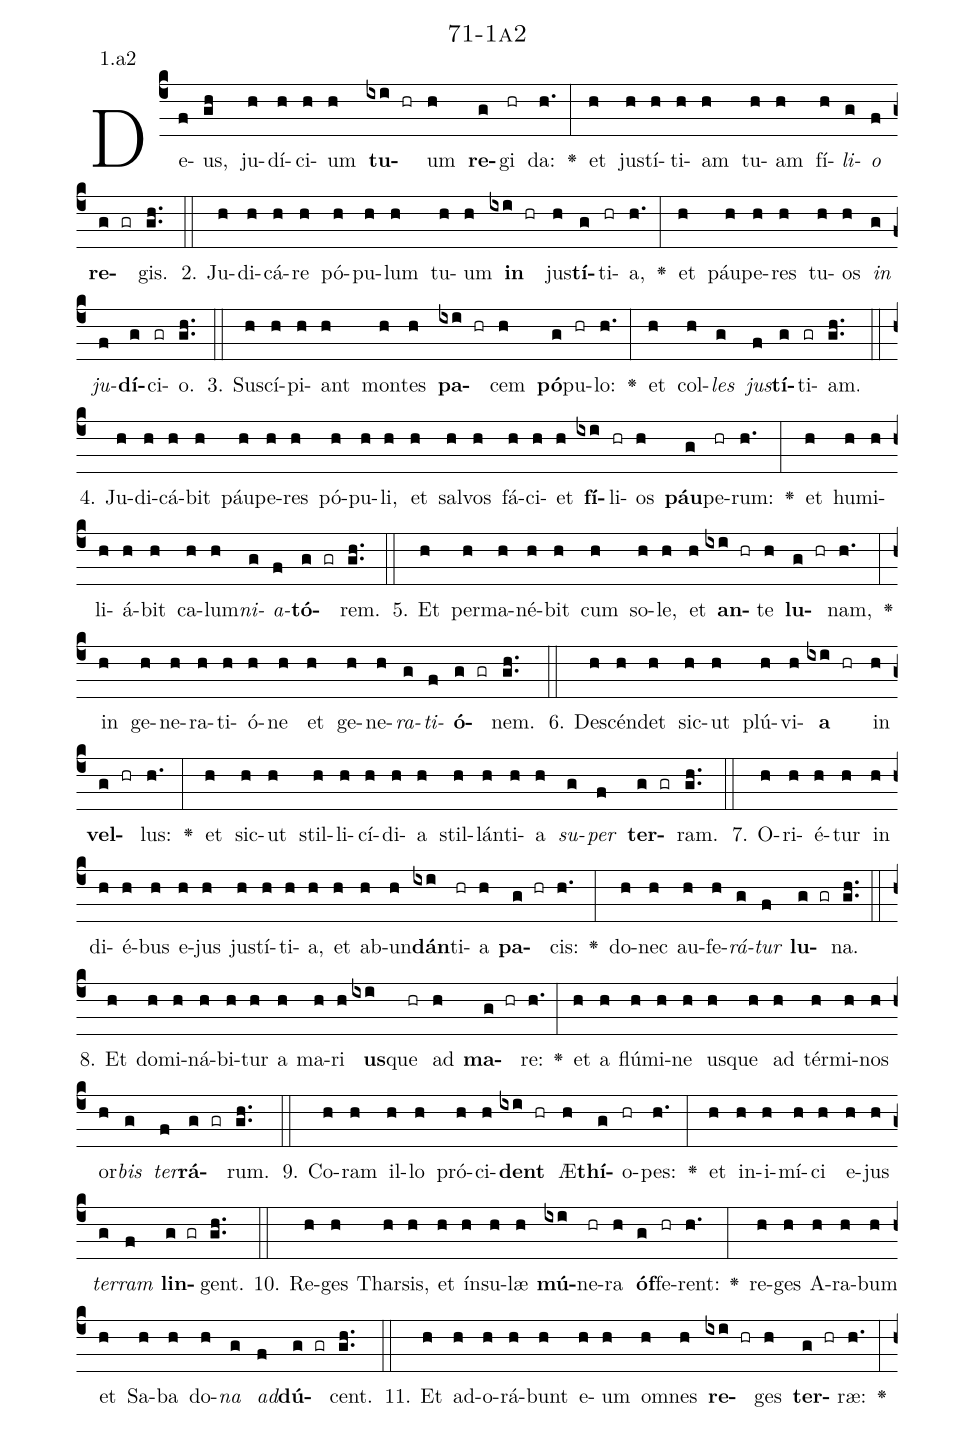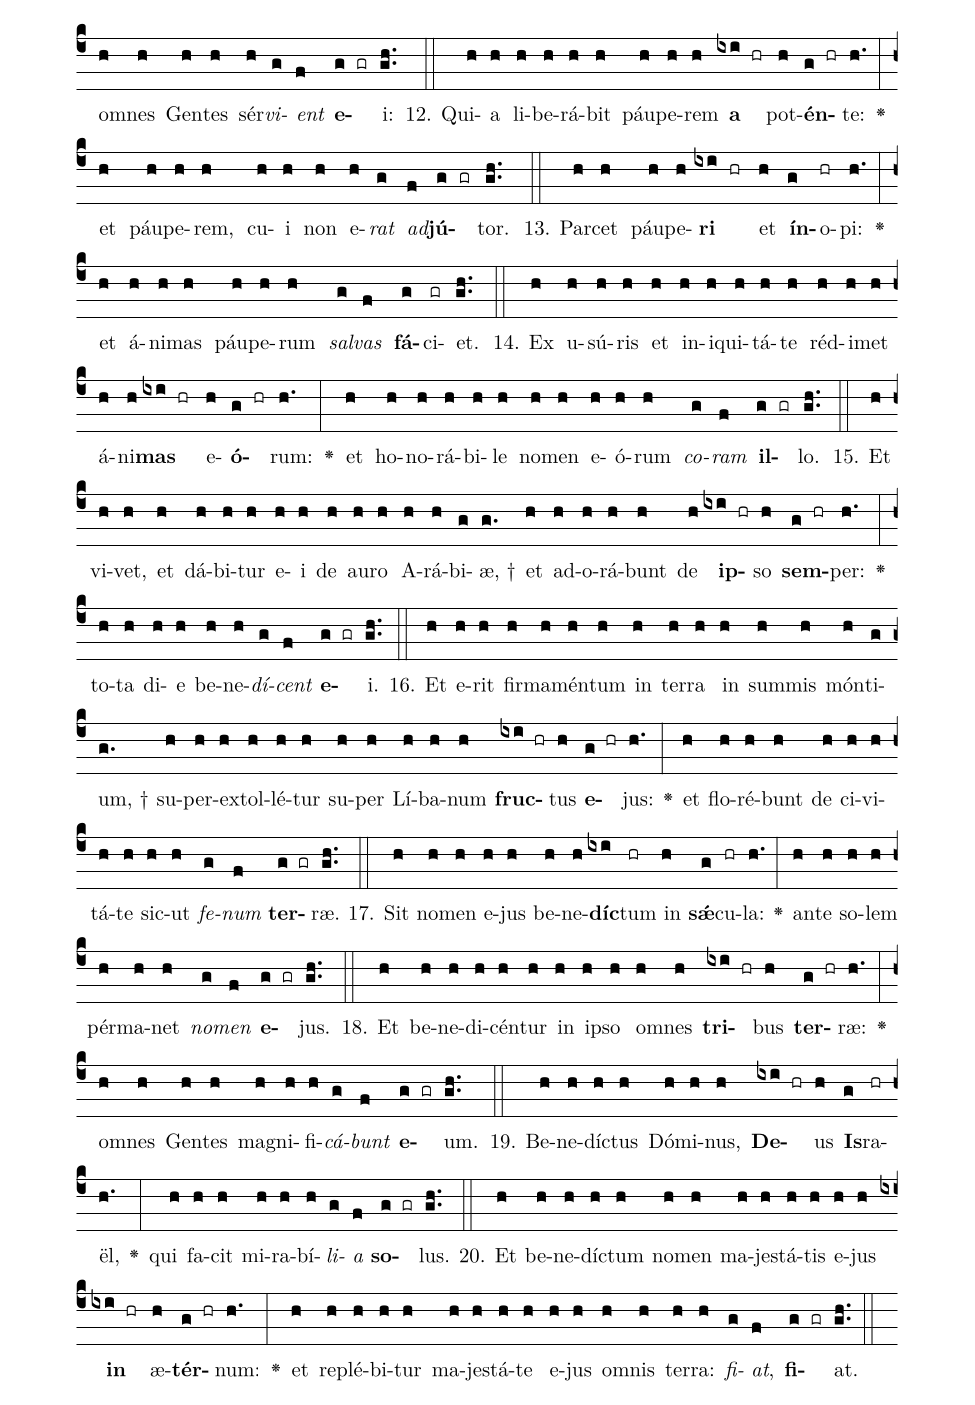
name: 71-1a2;
annotation: 1.a2;
%%
(c4)De(f)us,(gh) ju(h)dí(h)ci(h)um(h) <b>tu</b>(ixi hr)um(h) <b>re</b>(g)gi(hr) da:(h.) <v>\greheightstar</v>(:) et(h) jus(h)tí(h)ti(h)am(h) tu(h)am(h) fí(h)<i>li</i>(g)<i>o</i>(f) <b>re</b>(g gr)gis.(gh..) (::)
2. Ju(h)di(h)cá(h)re(h) pó(h)pu(h)lum(h) tu(h)um(h) <b>in</b>(ixi hr) jus(h)<b>tí</b>(g)ti(hr)a,(h.) <v>\greheightstar</v>(:) et(h) páu(h)pe(h)res(h) tu(h)os(h) <i>in</i>(g) <i>ju</i>(f)<b>dí</b>(g)ci(gr)o.(gh..) (::)
3. Su(h)scí(h)pi(h)ant(h) mon(h)tes(h) <b>pa</b>(ixi hr)cem(h) <b>pó</b>(g)pu(hr)lo:(h.) <v>\greheightstar</v>(:) et(h) col(h)<i>les</i>(g) <i>jus</i>(f)<b>tí</b>(g)ti(gr)am.(gh..) (::)
4. Ju(h)di(h)cá(h)bit(h) páu(h)pe(h)res(h) pó(h)pu(h)li,(h) et(h) sal(h)vos(h) fá(h)ci(h)et(h) <b>fí</b>(ixi)li(hr)os(h) <b>páu</b>(g)pe(hr)rum:(h.) <v>\greheightstar</v>(:) et(h) hu(h)mi(h)li(h)á(h)bit(h) ca(h)lum(h)<i>ni</i>(g)<i>a</i>(f)<b>tó</b>(g gr)rem.(gh..) (::)
5. Et(h) per(h)ma(h)né(h)bit(h) cum(h) so(h)le,(h) et(h) <b>an</b>(ixi hr)te(h) <b>lu</b>(g hr)nam,(h.) <v>\greheightstar</v>(:) in(h) ge(h)ne(h)ra(h)ti(h)ó(h)ne(h) et(h) ge(h)ne(h)<i>ra</i>(g)<i>ti</i>(f)<b>ó</b>(g gr)nem.(gh..) (::)
6. De(h)scén(h)det(h) sic(h)ut(h) plú(h)vi(h)<b>a</b>(ixi hr) in(h) <b>vel</b>(g hr)lus:(h.) <v>\greheightstar</v>(:) et(h) sic(h)ut(h) stil(h)li(h)cí(h)di(h)a(h) stil(h)lán(h)ti(h)a(h) <i>su</i>(g)<i>per</i>(f) <b>ter</b>(g gr)ram.(gh..) (::)
7. O(h)ri(h)é(h)tur(h) in(h) di(h)é(h)bus(h) e(h)jus(h) jus(h)tí(h)ti(h)a,(h) et(h) ab(h)un(h)<b>dán</b>(ixi)ti(hr)a(h) <b>pa</b>(g hr)cis:(h.) <v>\greheightstar</v>(:) do(h)nec(h) au(h)fe(h)<i>rá</i>(g)<i>tur</i>(f) <b>lu</b>(g gr)na.(gh..) (::)
8. Et(h) do(h)mi(h)ná(h)bi(h)tur(h) a(h) ma(h)ri(h) <b>us</b>(ixi)que(hr) ad(h) <b>ma</b>(g hr)re:(h.) <v>\greheightstar</v>(:) et(h) a(h) flú(h)mi(h)ne(h) us(h)que(h) ad(h) tér(h)mi(h)nos(h) or(h)<i>bis</i>(g) <i>ter</i>(f)<b>rá</b>(g gr)rum.(gh..) (::)
9. Co(h)ram(h) il(h)lo(h) pró(h)ci(h)<b>dent</b>(ixi hr) Æ(h)<b>thí</b>(g)o(hr)pes:(h.) <v>\greheightstar</v>(:) et(h) in(h)i(h)mí(h)ci(h) e(h)jus(h) <i>ter</i>(g)<i>ram</i>(f) <b>lin</b>(g gr)gent.(gh..) (::)
10. Re(h)ges(h) Thar(h)sis,(h) et(h) ín(h)su(h)læ(h) <b>mú</b>(ixi)ne(hr)ra(h) <b>óf</b>(g)fe(hr)rent:(h.) <v>\greheightstar</v>(:) re(h)ges(h) A(h)ra(h)bum(h) et(h) Sa(h)ba(h) do(h)<i>na</i>(g) <i>ad</i>(f)<b>dú</b>(g gr)cent.(gh..) (::)
11. Et(h) ad(h)o(h)rá(h)bunt(h) e(h)um(h) om(h)nes(h) <b>re</b>(ixi hr)ges(h) <b>ter</b>(g hr)ræ:(h.) <v>\greheightstar</v>(:) om(h)nes(h) Gen(h)tes(h) sér(h)<i>vi</i>(g)<i>ent</i>(f) <b>e</b>(g gr)i:(gh..) (::)
12. Qui(h)a(h) li(h)be(h)rá(h)bit(h) páu(h)pe(h)rem(h) <b>a</b>(ixi hr) pot(h)<b>én</b>(g hr)te:(h.) <v>\greheightstar</v>(:) et(h) páu(h)pe(h)rem,(h) cu(h)i(h) non(h) e(h)<i>rat</i>(g) <i>ad</i>(f)<b>jú</b>(g gr)tor.(gh..) (::)
13. Par(h)cet(h) páu(h)pe(h)<b>ri</b>(ixi hr) et(h) <b>ín</b>(g)o(hr)pi:(h.) <v>\greheightstar</v>(:) et(h) á(h)ni(h)mas(h) páu(h)pe(h)rum(h) <i>sal</i>(g)<i>vas</i>(f) <b>fá</b>(g)ci(gr)et.(gh..) (::)
14. Ex(h) u(h)sú(h)ris(h) et(h) in(h)i(h)qui(h)tá(h)te(h) réd(h)i(h)met(h) á(h)ni(h)<b>mas</b>(ixi hr) e(h)<b>ó</b>(g hr)rum:(h.) <v>\greheightstar</v>(:) et(h) ho(h)no(h)rá(h)bi(h)le(h) no(h)men(h) e(h)ó(h)rum(h) <i>co</i>(g)<i>ram</i>(f) <b>il</b>(g gr)lo.(gh..) (::)
15. Et(h) vi(h)vet,(h) et(h) dá(h)bi(h)tur(h) e(h)i(h) de(h) au(h)ro(h) A(h)rá(h)bi(g)æ, †(g.) et(h) ad(h)o(h)rá(h)bunt(h) de(h) <b>ip</b>(ixi hr)so(h) <b>sem</b>(g hr)per:(h.) <v>\greheightstar</v>(:) to(h)ta(h) di(h)e(h) be(h)ne(h)<i>dí</i>(g)<i>cent</i>(f) <b>e</b>(g gr)i.(gh..) (::)
16. Et(h) e(h)rit(h) fir(h)ma(h)mén(h)tum(h) in(h) ter(h)ra(h) in(h) sum(h)mis(h) món(h)ti(g)um, †(g.) su(h)per(h)ex(h)tol(h)lé(h)tur(h) su(h)per(h) Lí(h)ba(h)num(h) <b>fruc</b>(ixi hr)tus(h) <b>e</b>(g hr)jus:(h.) <v>\greheightstar</v>(:) et(h) flo(h)ré(h)bunt(h) de(h) ci(h)vi(h)tá(h)te(h) sic(h)ut(h) <i>fe</i>(g)<i>num</i>(f) <b>ter</b>(g gr)ræ.(gh..) (::)
17. Sit(h) no(h)men(h) e(h)jus(h) be(h)ne(h)<b>díc</b>(ixi)tum(hr) in(h) <b>sǽ</b>(g)cu(hr)la:(h.) <v>\greheightstar</v>(:) an(h)te(h) so(h)lem(h) pér(h)ma(h)net(h) <i>no</i>(g)<i>men</i>(f) <b>e</b>(g gr)jus.(gh..) (::)
18. Et(h) be(h)ne(h)di(h)cén(h)tur(h) in(h) ip(h)so(h) om(h)nes(h) <b>tri</b>(ixi hr)bus(h) <b>ter</b>(g hr)ræ:(h.) <v>\greheightstar</v>(:) om(h)nes(h) Gen(h)tes(h) ma(h)gni(h)fi(h)<i>cá</i>(g)<i>bunt</i>(f) <b>e</b>(g gr)um.(gh..) (::)
19. Be(h)ne(h)díc(h)tus(h) Dó(h)mi(h)nus,(h) <b>De</b>(ixi hr)us(h) <b>Is</b>(g)ra(hr)ël,(h.) <v>\greheightstar</v>(:) qui(h) fa(h)cit(h) mi(h)ra(h)bí(h)<i>li</i>(g)<i>a</i>(f) <b>so</b>(g gr)lus.(gh..) (::)
20. Et(h) be(h)ne(h)díc(h)tum(h) no(h)men(h) ma(h)jes(h)tá(h)tis(h) e(h)jus(h) <b>in</b>(ixi hr) æ(h)<b>tér</b>(g hr)num:(h.) <v>\greheightstar</v>(:) et(h) re(h)plé(h)bi(h)tur(h) ma(h)jes(h)tá(h)te(h) e(h)jus(h) om(h)nis(h) ter(h)ra:(h) <i>fi</i>(g)<i>at</i>,(f) <b>fi</b>(g gr)at.(gh..) (::)
